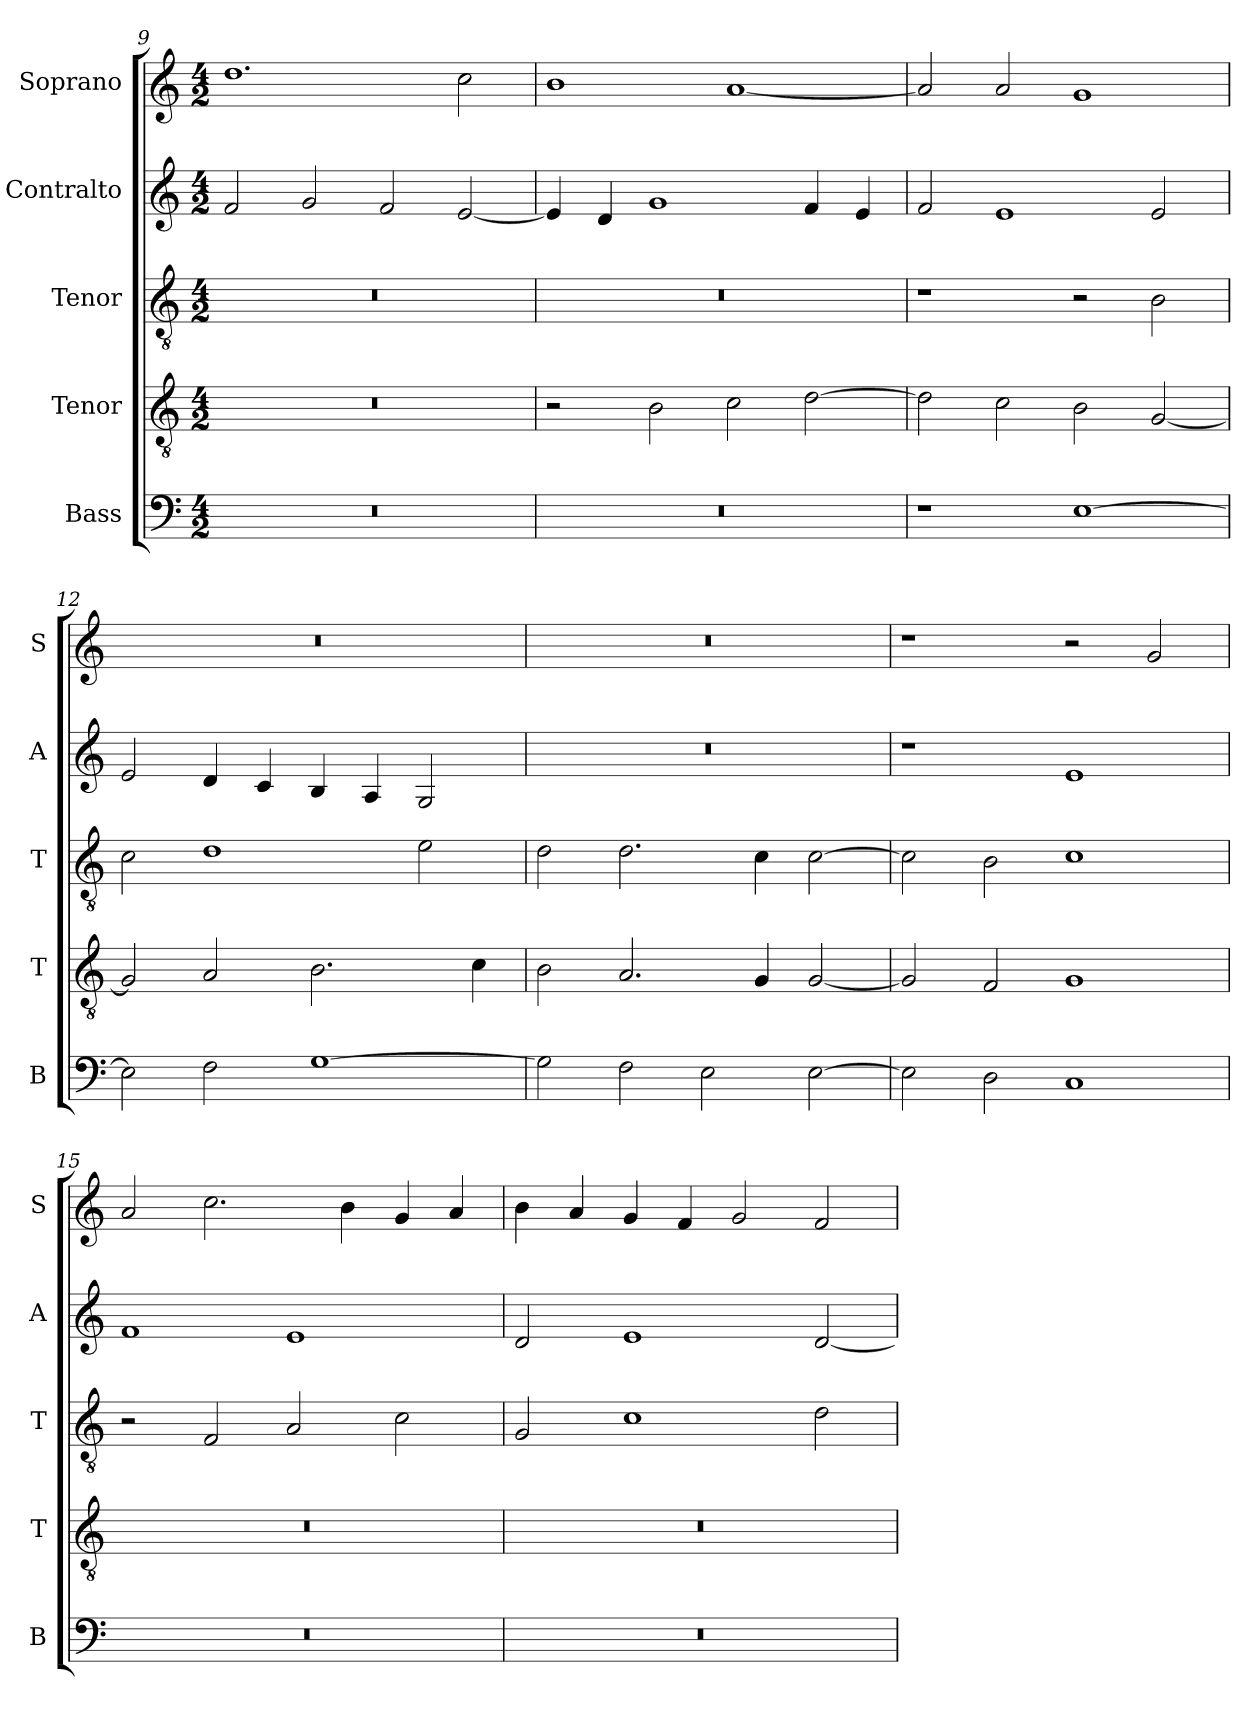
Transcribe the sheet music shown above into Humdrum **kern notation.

**kern	**kern	**kern	**kern	**kern
*part5	*part4	*part3	*part2	*part1
*staff5	*staff4	*staff3	*staff2	*staff1
*I"Bass	*I"Tenor	*I"Tenor	*I"Contralto	*I"Soprano
*I'B	*I'T	*I'T	*I'A	*I'S
*clefF4	*clefGv2	*clefGv2	*clefG2	*clefG2
*k[]	*k[]	*k[]	*k[]	*k[]
*D:dor	*D:dor	*D:dor	*D:dor	*D:dor
*M4/2	*M4/2	*M4/2	*M4/2	*M4/2
=9	=9	=9	=9	=9
0r	0r	0r	2f	1.dd
.	.	.	2g	.
.	.	.	2f	.
.	.	.	[2e	2cc
=10	=10	=10	=10	=10
0r	2r	0r	4e]	1b
.	.	.	4d	.
.	2B	.	1g	.
.	2c	.	.	[1a
.	[2d	.	4f	.
.	.	.	4e	.
=11	=11	=11	=11	=11
1r	2d]	1r	2f	2a]
.	2c	.	1e	2a
[1E	2B	2r	.	1g
.	[2G	2B	2e	.
=12	=12	=12	=12	=12
2E]	2G]	2c	2e	0r
2F	2A	1d	4d	.
.	.	.	4c	.
[1G	2.B	.	4B	.
.	.	.	4A	.
.	.	2e	2G	.
.	4c	.	.	.
=13	=13	=13	=13	=13
2G]	2B	2d	0r	0r
2F	2.A	2.d	.	.
2E	.	.	.	.
.	4G	4c	.	.
[2E	[2G	[2c	.	.
=14	=14	=14	=14	=14
2E]	2G]	2c]	1r	1r
2D	2F	2B	.	.
1C	1G	1c	1e	2r
.	.	.	.	2g
=15	=15	=15	=15	=15
0r	0r	2r	1f	2a
.	.	2F	.	2.cc
.	.	2A	1e	.
.	.	.	.	4b
.	.	2c	.	4g
.	.	.	.	4a
=16	=16	=16	=16	=16
0r	0r	2G	2d	4b
.	.	.	.	4a
.	.	1c	1e	4g
.	.	.	.	4f
.	.	.	.	2g
.	.	2d	[2d	2f
=	=	=	=	=
*-	*-	*-	*-	*-
